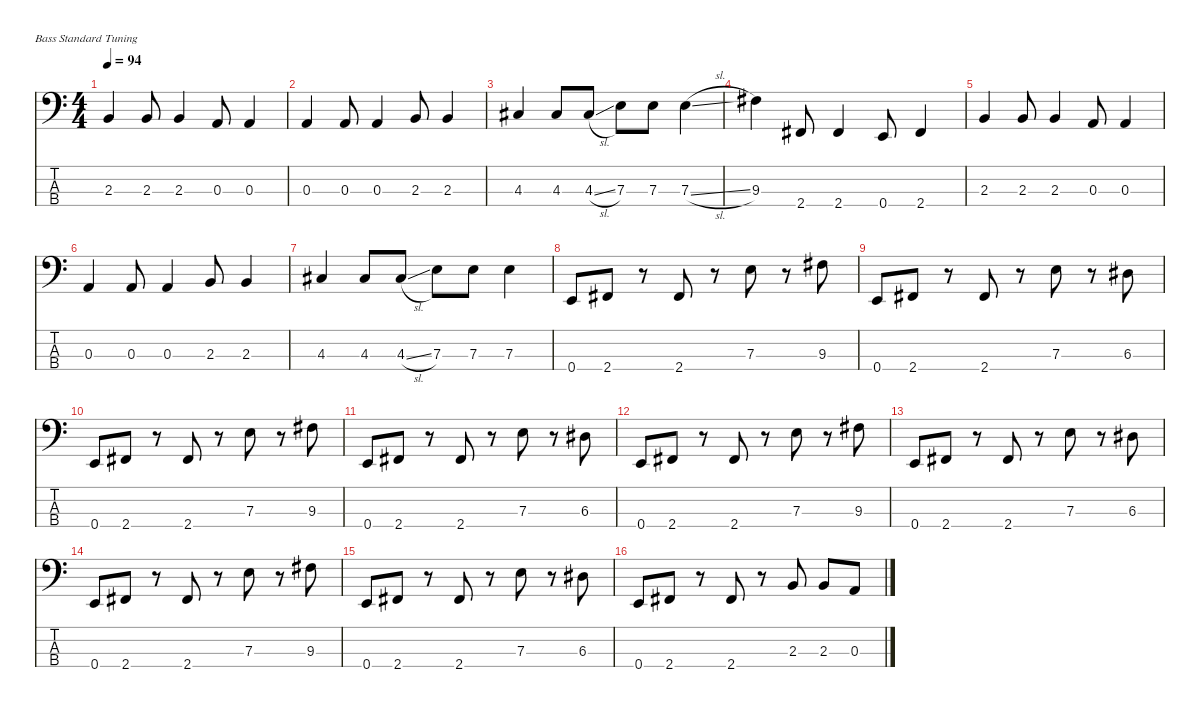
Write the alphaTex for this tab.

\defaultSystemsLayout 4
\hideDynamics
\bracketExtendMode nobrackets
\singleTrackTrackNamePolicy hidden
\multiTrackTrackNamePolicy hidden
\otherSystemsTrackNameOrientation horizontal
\track ("Andy Rourke" "el.bs.") {instrument electricbassfinger}
\staff {score tabs}
\tuning (G2 D2 A1 E1)
\ts (4 4)
\tempo 94
\clef f4
\ks c
2.3.4{dy f beam Up} 2.3.8{beam Up} 2.3.4{beam Up} 0.3.8{beam Up} 0.3.4{beam Up} |
0.3.4{beam Up} 0.3.8{beam Up} 0.3.4{beam Up} 2.3.8{beam Up} 2.3.4{beam Up} |
4.3{acc #}.4{beam Up} 4.3{acc #}.8{beam Up} 4.3{sl acc #}.8{beam Up} 7.3.8{beam Down} 7.3.8{beam Down} 7.3{sl}.4{beam Down} |
9.3{acc #}.4{beam Down} 2.4{acc #}.8{beam Up} 2.4{acc #}.4{beam Up} 0.4.8{beam Up} 2.4{acc #}.4{beam Up} |
2.3.4{beam Up} 2.3.8{beam Up} 2.3.4{beam Up} 0.3.8{beam Up} 0.3.4{beam Up} |
0.3.4{beam Up} 0.3.8{beam Up} 0.3.4{beam Up} 2.3.8{beam Up} 2.3.4{beam Up} |
4.3{acc #}.4 4.3{acc #}.8 4.3{sl acc #}.8 7.3.8 7.3.8 7.3.4 |
0.4.8 2.4{acc #}.8 r.8 2.4{acc #}.8 r.8 7.3.8 r.8 9.3{acc #}.8 |
0.4.8 2.4{acc #}.8 r.8 2.4{acc #}.8 r.8 7.3.8 r.8 6.3{acc #}.8 |
0.4.8 2.4{acc #}.8 r.8 2.4{acc #}.8 r.8 7.3.8 r.8 9.3{acc #}.8 |
0.4.8 2.4{acc #}.8 r.8 2.4{acc #}.8 r.8 7.3.8 r.8 6.3{acc #}.8 |
0.4.8 2.4{acc #}.8 r.8 2.4{acc #}.8 r.8 7.3.8 r.8 9.3{acc #}.8 |
0.4.8 2.4{acc #}.8 r.8 2.4{acc #}.8 r.8 7.3.8 r.8 6.3{acc #}.8 |
0.4.8 2.4{acc #}.8 r.8 2.4{acc #}.8 r.8 7.3.8 r.8 9.3{acc #}.8 |
0.4.8 2.4{acc #}.8 r.8 2.4{acc #}.8 r.8 7.3.8 r.8 6.3{acc #}.8 |
0.4.8 2.4{acc #}.8 r.8 2.4{acc #}.8 r.8 2.3.8 2.3.8 0.3.8
